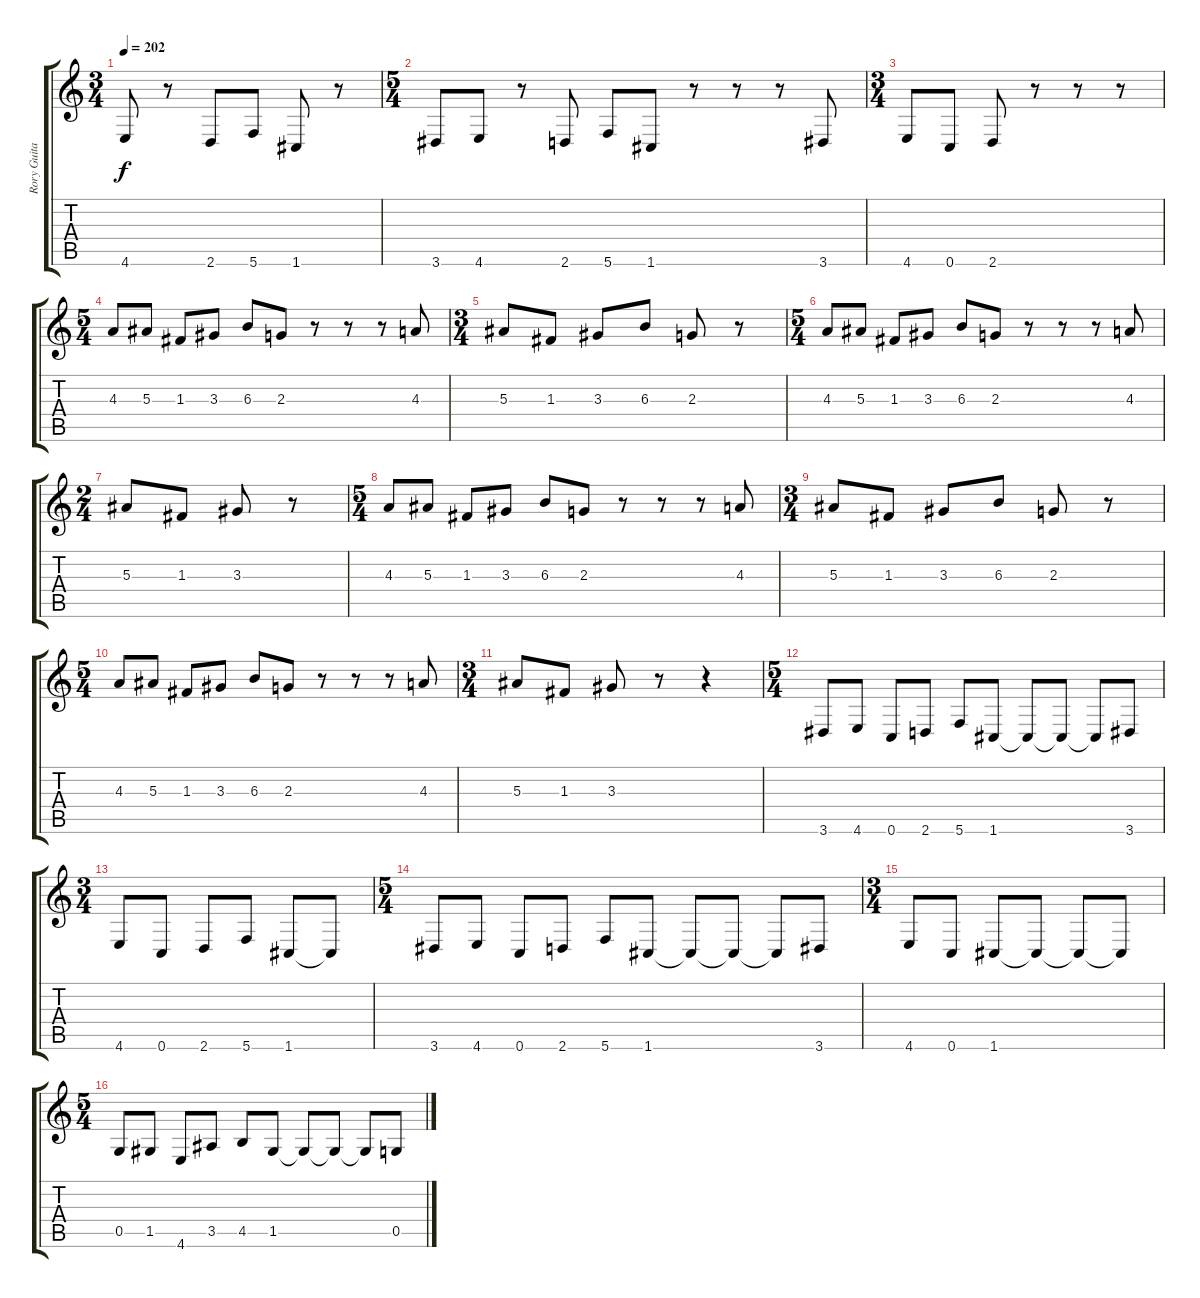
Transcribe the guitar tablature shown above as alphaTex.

\track ("Rory Guitar" "Rory Guita") {instrument overdrivenguitar}
\staff {score tabs}
\tuning (D4 A3 F3 C3 G2 C2) {hide}
\ts (3 4)
\tempo 202
\clef g2
\ks c
4.6.8{dy f} r.8 2.6.8 5.6.8 1.6.8 r.8 |
\ts (5 4)
3.6.8 4.6.8 r.8 2.6.8 5.6.8 1.6.8 r.8 r.8 r.8 3.6.8 |
\ts (3 4)
4.6.8 0.6.8 2.6.8 r.8 r.8 r.8 |
\ts (5 4)
4.3.8 5.3.8 1.3.8 3.3.8 6.3.8 2.3.8 r.8 r.8 r.8 4.3.8 |
\ts (3 4)
5.3.8 1.3.8 3.3.8 6.3.8 2.3.8 r.8 |
\ts (5 4)
4.3.8 5.3.8 1.3.8 3.3.8 6.3.8 2.3.8 r.8 r.8 r.8 4.3.8 |
\ts (2 4)
5.3.8 1.3.8 3.3.8 r.8 |
\ts (5 4)
4.3.8 5.3.8 1.3.8 3.3.8 6.3.8 2.3.8 r.8 r.8 r.8 4.3.8 |
\ts (3 4)
5.3.8 1.3.8 3.3.8 6.3.8 2.3.8 r.8 |
\ts (5 4)
4.3.8 5.3.8 1.3.8 3.3.8 6.3.8 2.3.8 r.8 r.8 r.8 4.3.8 |
\ts (3 4)
5.3.8 1.3.8 3.3.8 r.8 r.4 |
\ts (5 4)
3.6.8 4.6.8 0.6.8 2.6.8 5.6.8 1.6.8 1.6{t}.8 1.6{t}.8 1.6{t}.8 3.6.8 |
\ts (3 4)
4.6.8 0.6.8 2.6.8 5.6.8 1.6.8 1.6{t}.8 |
\ts (5 4)
3.6.8 4.6.8 0.6.8 2.6.8 5.6.8 1.6.8 1.6{t}.8 1.6{t}.8 1.6{t}.8 3.6.8 |
\ts (3 4)
4.6.8 0.6.8 1.6.8 1.6{t}.8 1.6{t}.8 1.6{t}.8 |
\ts (5 4)
0.5.8 1.5.8 4.6.8 3.5.8 4.5.8 1.5.8 1.5{t}.8 1.5{t}.8 1.5{t}.8 0.5.8
